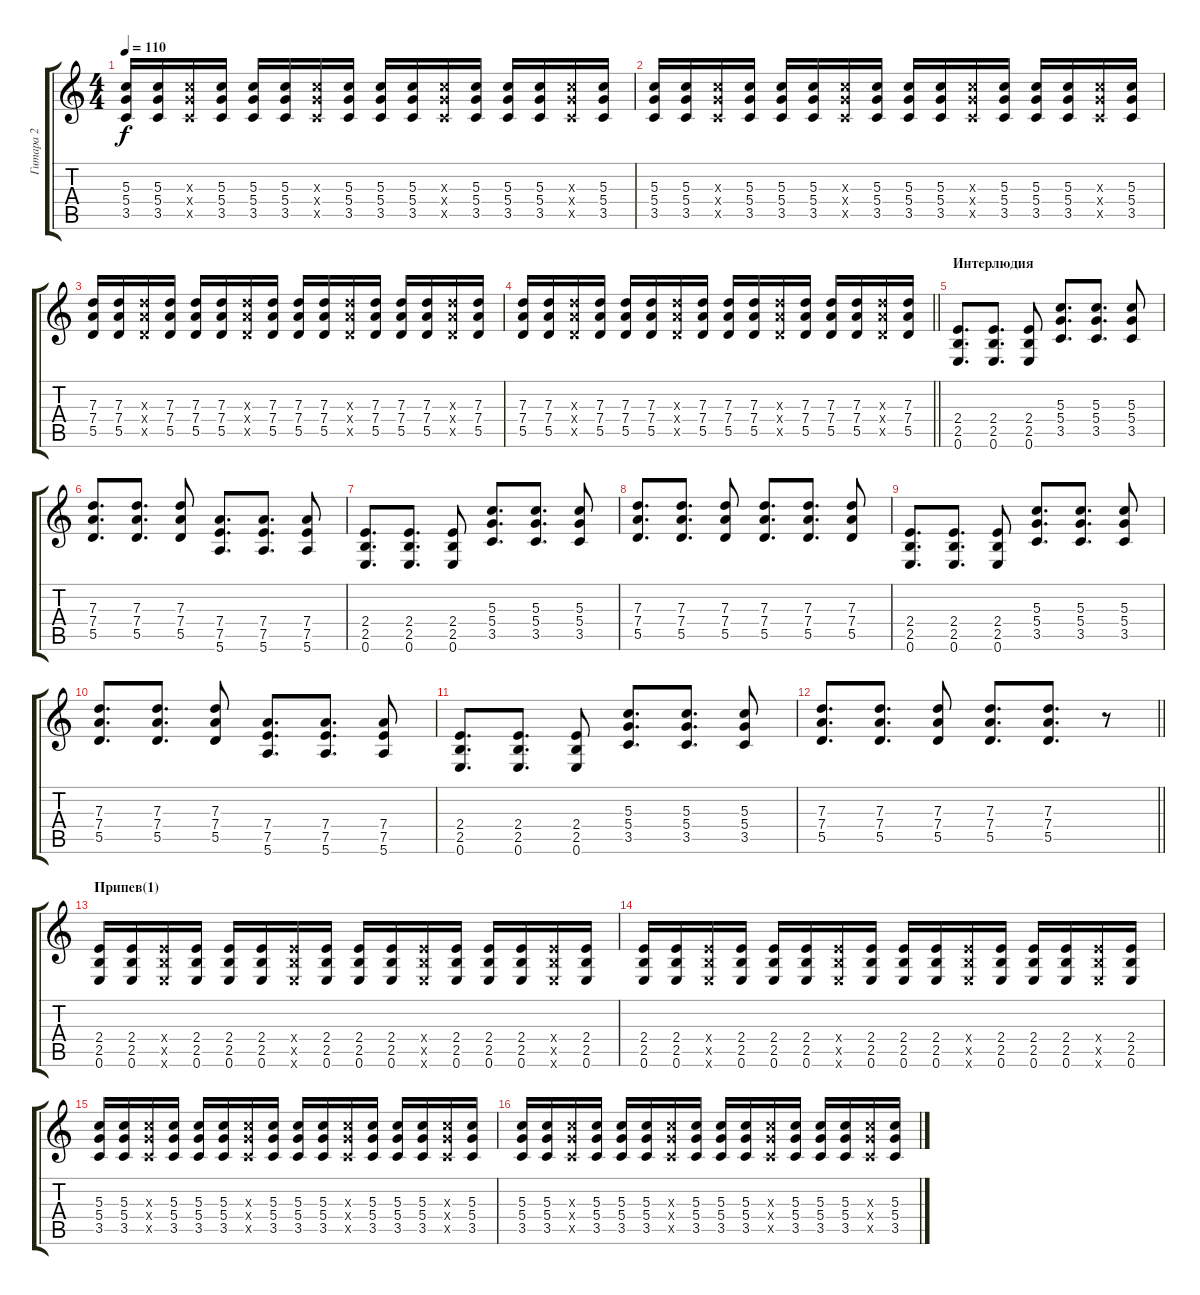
\track ("Гитара 2" "Гитара 2") {instrument distortionguitar}
\staff {score tabs}
\tuning (E4 B3 G3 D3 A2 E2) {hide}
\ts (4 4)
\tempo 110
\clef g2
\ks c
(5.3 5.4 3.5).16{dy f} (5.3 5.4 3.5).16 (5.3{x} 5.4{x} 3.5{x}).16 (5.3 5.4 3.5).16 (5.3 5.4 3.5).16 (5.3 5.4 3.5).16 (5.3{x} 5.4{x} 3.5{x}).16 (5.3 5.4 3.5).16 (5.3 5.4 3.5).16 (5.3 5.4 3.5).16 (5.3{x} 5.4{x} 3.5{x}).16 (5.3 5.4 3.5).16 (5.3 5.4 3.5).16 (5.3 5.4 3.5).16 (5.3{x} 5.4{x} 3.5{x}).16 (5.3 5.4 3.5).16 |
(5.3 5.4 3.5).16 (5.3 5.4 3.5).16 (5.3{x} 5.4{x} 3.5{x}).16 (5.3 5.4 3.5).16 (5.3 5.4 3.5).16 (5.3 5.4 3.5).16 (5.3{x} 5.4{x} 3.5{x}).16 (5.3 5.4 3.5).16 (5.3 5.4 3.5).16 (5.3 5.4 3.5).16 (5.3{x} 5.4{x} 3.5{x}).16 (5.3 5.4 3.5).16 (5.3 5.4 3.5).16 (5.3 5.4 3.5).16 (5.3{x} 5.4{x} 3.5{x}).16 (5.3 5.4 3.5).16 |
(7.3 7.4 5.5).16 (7.3 7.4 5.5).16 (7.3{x} 7.4{x} 5.5{x}).16 (7.3 7.4 5.5).16 (7.3 7.4 5.5).16 (7.3 7.4 5.5).16 (7.3{x} 7.4{x} 5.5{x}).16 (7.3 7.4 5.5).16 (7.3 7.4 5.5).16 (7.3 7.4 5.5).16 (7.3{x} 7.4{x} 5.5{x}).16 (7.3 7.4 5.5).16 (7.3 7.4 5.5).16 (7.3 7.4 5.5).16 (7.3{x} 7.4{x} 5.5{x}).16 (7.3 7.4 5.5).16 |
\barLineRight lightlight
(7.3 7.4 5.5).16 (7.3 7.4 5.5).16 (7.3{x} 7.4{x} 5.5{x}).16 (7.3 7.4 5.5).16 (7.3 7.4 5.5).16 (7.3 7.4 5.5).16 (7.3{x} 7.4{x} 5.5{x}).16 (7.3 7.4 5.5).16 (7.3 7.4 5.5).16 (7.3 7.4 5.5).16 (7.3{x} 7.4{x} 5.5{x}).16 (7.3 7.4 5.5).16 (7.3 7.4 5.5).16 (7.3 7.4 5.5).16 (7.3{x} 7.4{x} 5.5{x}).16 (7.3 7.4 5.5).16 |
\section ("" "Интерлюдия")
(2.4 2.5 0.6).8{d} (2.4 2.5 0.6).8{d} (2.4 2.5 0.6).8 (5.3 5.4 3.5).8{d} (5.3 5.4 3.5).8{d} (5.3 5.4 3.5).8 |
(7.3 7.4 5.5).8{d} (7.3 7.4 5.5).8{d} (7.3 7.4 5.5).8 (7.4 7.5 5.6).8{d} (7.4 7.5 5.6).8{d} (7.4 7.5 5.6).8 |
(2.4 2.5 0.6).8{d} (2.4 2.5 0.6).8{d} (2.4 2.5 0.6).8 (5.3 5.4 3.5).8{d} (5.3 5.4 3.5).8{d} (5.3 5.4 3.5).8 |
(7.3 7.4 5.5).8{d} (7.3 7.4 5.5).8{d} (7.3 7.4 5.5).8 (7.3 7.4 5.5).8{d} (7.3 7.4 5.5).8{d} (7.3 7.4 5.5).8 |
(2.4 2.5 0.6).8{d} (2.4 2.5 0.6).8{d} (2.4 2.5 0.6).8 (5.3 5.4 3.5).8{d} (5.3 5.4 3.5).8{d} (5.3 5.4 3.5).8 |
(7.3 7.4 5.5).8{d} (7.3 7.4 5.5).8{d} (7.3 7.4 5.5).8 (7.4 7.5 5.6).8{d} (7.4 7.5 5.6).8{d} (7.4 7.5 5.6).8 |
(2.4 2.5 0.6).8{d} (2.4 2.5 0.6).8{d} (2.4 2.5 0.6).8 (5.3 5.4 3.5).8{d} (5.3 5.4 3.5).8{d} (5.3 5.4 3.5).8 |
\barLineRight lightlight
(7.3 7.4 5.5).8{d} (7.3 7.4 5.5).8{d} (7.3 7.4 5.5).8 (7.3 7.4 5.5).8{d} (7.3 7.4 5.5).8{d} r.8 |
\section ("" "Припев(1)")
(2.4 2.5 0.6).16 (2.4 2.5 0.6).16 (2.4{x} 2.5{x} 0.6{x}).16 (2.4 2.5 0.6).16 (2.4 2.5 0.6).16 (2.4 2.5 0.6).16 (2.4{x} 2.5{x} 0.6{x}).16 (2.4 2.5 0.6).16 (2.4 2.5 0.6).16 (2.4 2.5 0.6).16 (2.4{x} 2.5{x} 0.6{x}).16 (2.4 2.5 0.6).16 (2.4 2.5 0.6).16 (2.4 2.5 0.6).16 (2.4{x} 2.5{x} 0.6{x}).16 (2.4 2.5 0.6).16 |
(2.4 2.5 0.6).16 (2.4 2.5 0.6).16 (2.4{x} 2.5{x} 0.6{x}).16 (2.4 2.5 0.6).16 (2.4 2.5 0.6).16 (2.4 2.5 0.6).16 (2.4{x} 2.5{x} 0.6{x}).16 (2.4 2.5 0.6).16 (2.4 2.5 0.6).16 (2.4 2.5 0.6).16 (2.4{x} 2.5{x} 0.6{x}).16 (2.4 2.5 0.6).16 (2.4 2.5 0.6).16 (2.4 2.5 0.6).16 (2.4{x} 2.5{x} 0.6{x}).16 (2.4 2.5 0.6).16 |
(5.3 5.4 3.5).16 (5.3 5.4 3.5).16 (5.3{x} 5.4{x} 3.5{x}).16 (5.3 5.4 3.5).16 (5.3 5.4 3.5).16 (5.3 5.4 3.5).16 (5.3{x} 5.4{x} 3.5{x}).16 (5.3 5.4 3.5).16 (5.3 5.4 3.5).16 (5.3 5.4 3.5).16 (5.3{x} 5.4{x} 3.5{x}).16 (5.3 5.4 3.5).16 (5.3 5.4 3.5).16 (5.3 5.4 3.5).16 (5.3{x} 5.4{x} 3.5{x}).16 (5.3 5.4 3.5).16 |
(5.3 5.4 3.5).16 (5.3 5.4 3.5).16 (5.3{x} 5.4{x} 3.5{x}).16 (5.3 5.4 3.5).16 (5.3 5.4 3.5).16 (5.3 5.4 3.5).16 (5.3{x} 5.4{x} 3.5{x}).16 (5.3 5.4 3.5).16 (5.3 5.4 3.5).16 (5.3 5.4 3.5).16 (5.3{x} 5.4{x} 3.5{x}).16 (5.3 5.4 3.5).16 (5.3 5.4 3.5).16 (5.3 5.4 3.5).16 (5.3{x} 5.4{x} 3.5{x}).16 (5.3 5.4 3.5).16
